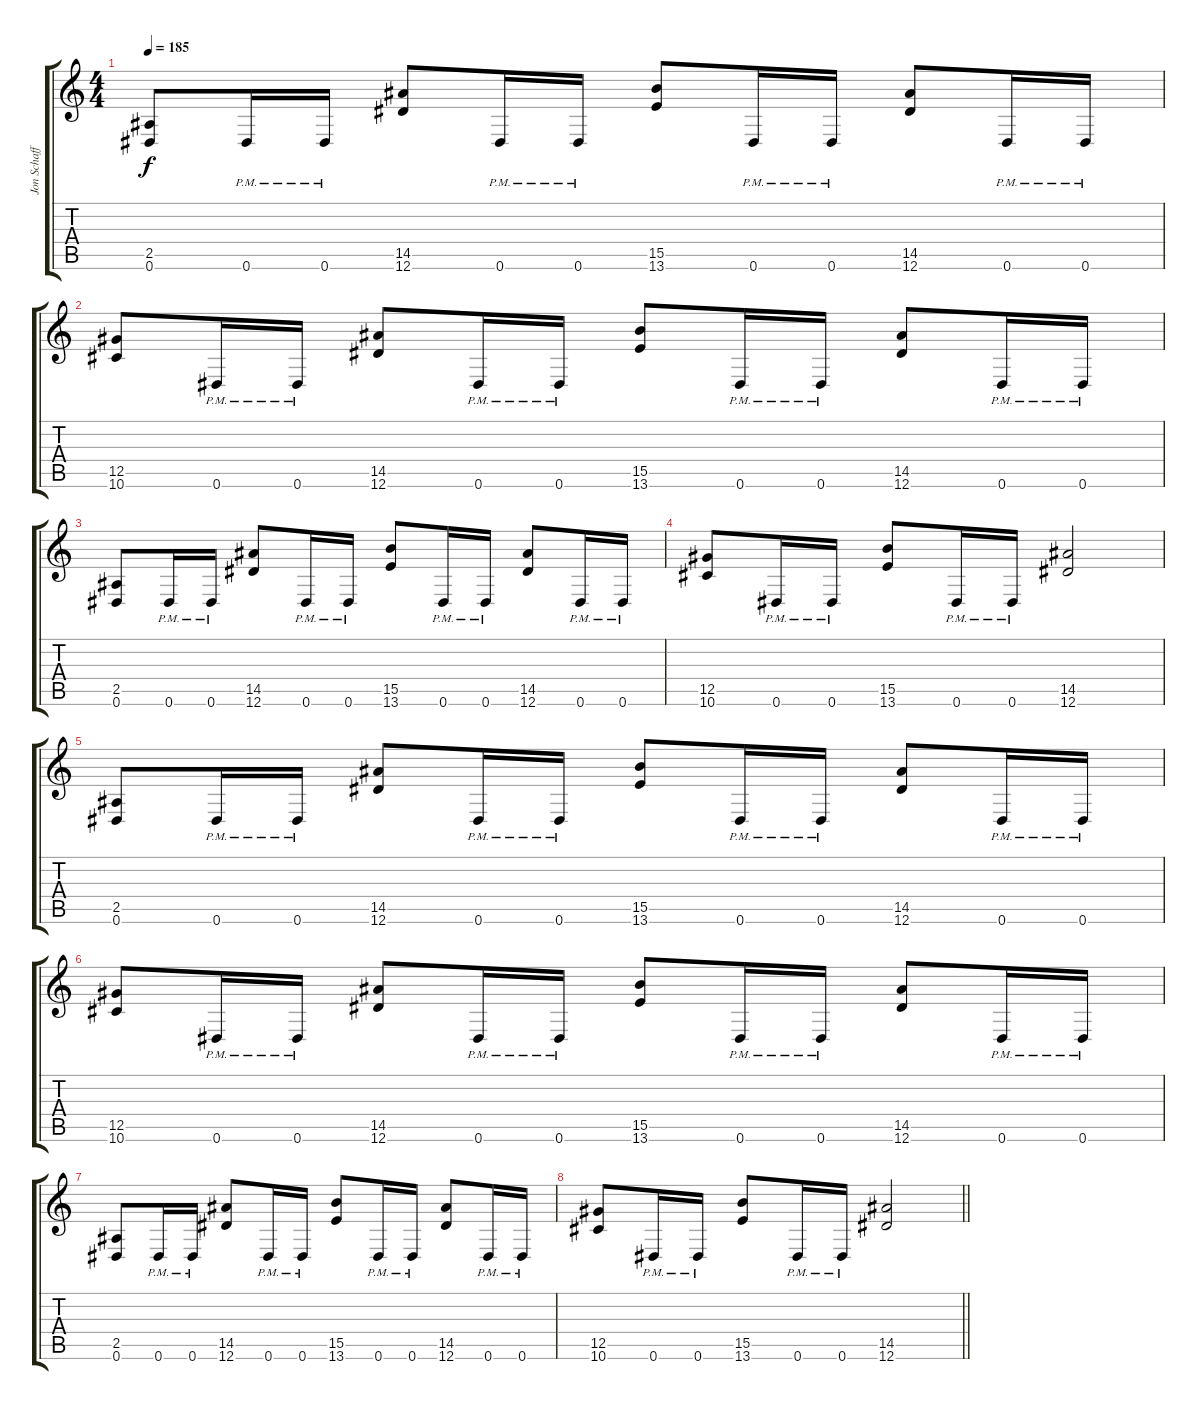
\track ("Jon Schaffer" "Jon Schaff") {instrument overdrivenguitar}
\staff {score tabs}
\tuning (Eb4 Bb3 Gb3 Db3 Ab2 Eb2) {hide}
\ts (4 4)
\tempo 185
\clef g2
\ks c
(2.5 0.6).8{dy f} 0.6{pm}.16 0.6{pm}.16 (14.5 12.6).8 0.6{pm}.16 0.6{pm}.16 (15.5 13.6).8 0.6{pm}.16 0.6{pm}.16 (14.5 12.6).8 0.6{pm}.16 0.6{pm}.16 |
(12.5 10.6).8 0.6{pm}.16 0.6{pm}.16 (14.5 12.6).8 0.6{pm}.16 0.6{pm}.16 (15.5 13.6).8 0.6{pm}.16 0.6{pm}.16 (14.5 12.6).8 0.6{pm}.16 0.6{pm}.16 |
(2.5 0.6).8 0.6{pm}.16 0.6{pm}.16 (14.5 12.6).8 0.6{pm}.16 0.6{pm}.16 (15.5 13.6).8 0.6{pm}.16 0.6{pm}.16 (14.5 12.6).8 0.6{pm}.16 0.6{pm}.16 |
(12.5 10.6).8 0.6{pm}.16 0.6{pm}.16 (15.5 13.6).8 0.6{pm}.16 0.6{pm}.16 (14.5 12.6).2 |
(2.5 0.6).8 0.6{pm}.16 0.6{pm}.16 (14.5 12.6).8 0.6{pm}.16 0.6{pm}.16 (15.5 13.6).8 0.6{pm}.16 0.6{pm}.16 (14.5 12.6).8 0.6{pm}.16 0.6{pm}.16 |
(12.5 10.6).8 0.6{pm}.16 0.6{pm}.16 (14.5 12.6).8 0.6{pm}.16 0.6{pm}.16 (15.5 13.6).8 0.6{pm}.16 0.6{pm}.16 (14.5 12.6).8 0.6{pm}.16 0.6{pm}.16 |
(2.5 0.6).8 0.6{pm}.16 0.6{pm}.16 (14.5 12.6).8 0.6{pm}.16 0.6{pm}.16 (15.5 13.6).8 0.6{pm}.16 0.6{pm}.16 (14.5 12.6).8 0.6{pm}.16 0.6{pm}.16 |
\barLineRight lightlight
(12.5 10.6).8 0.6{pm}.16 0.6{pm}.16 (15.5 13.6).8 0.6{pm}.16 0.6{pm}.16 (14.5 12.6).2
